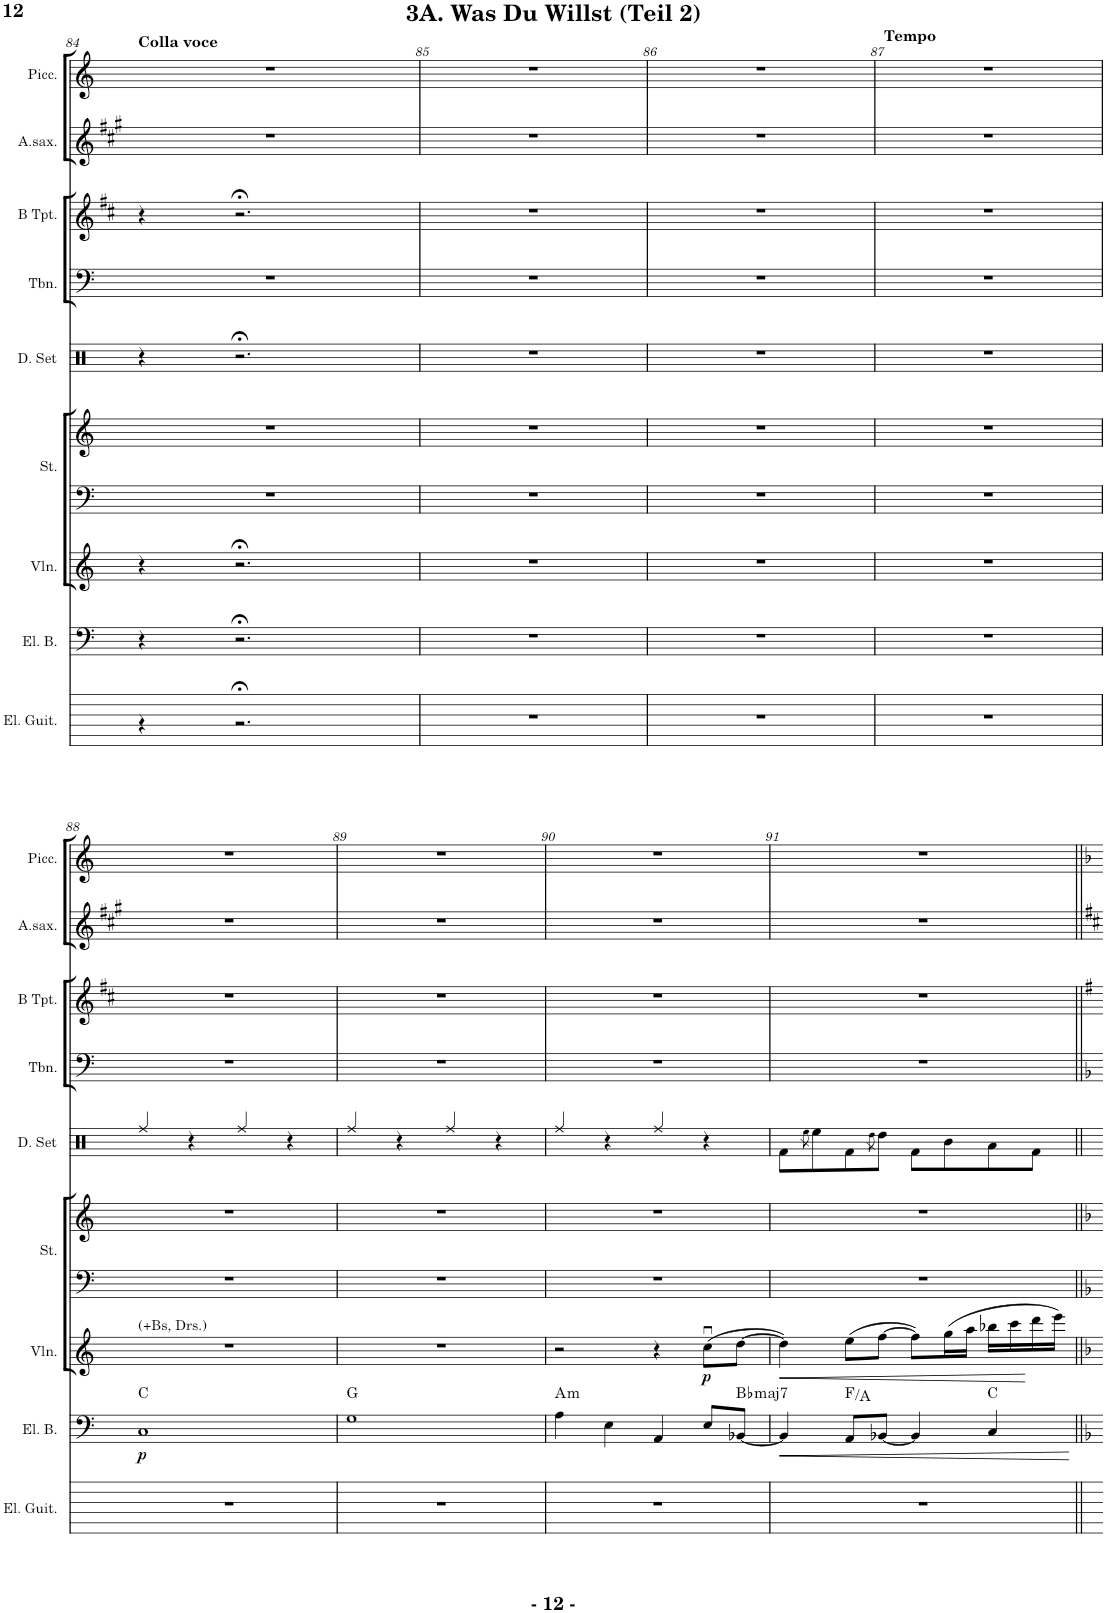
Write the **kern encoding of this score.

**kern	**kern	**dynam	**harte	**kern	**dynam	**kern	**kern	**kern	**kern	**kern	**kern	**kern
*part9	*part8	*part8	*part8	*part7	*part7	*part6	*part6	*part5	*part4	*part3	*part2	*part1
*staff10	*staff9	*staff9	*	*staff8	*staff8	*staff7	*staff6	*staff5	*staff4	*staff3	*staff2	*staff1
*I"Electric Guitar	*I"5-str. Electric Bass	*	*	*I"Violin	*	*I"Strings	*	*I"Drumset	*I"Trombone	*I"Bb Trumpet	*I"Bb Clarinet	*I"Flute
*I'El. Guit.	*I'El. B.	*	*	*I'Vln.	*	*I'St.	*	*I'D. Set	*I'Tbn.	*I'Bb Tpt.	*I'Bb Cl.	*I'Fl.
!!LO:PB:g=z
*	*clefF4	*	*	*clefG2	*	*clefF4	*clefG2	*clefX	*clefF4	*clefG2	*clefG2	*clefG2
*	*Trd7c12	*	*	*	*	*	*	*	*	*Trd1c2	*Trd5c9	*Trd-7c-12
*k[]	*k[]	*	*	*k[]	*	*k[]	*k[]	*k[]	*k[]	*k[f#c#]	*k[f#c#g#]	*k[]
*M4/4	*M4/4	*	*	*M4/4	*	*M4/4	*M4/4	*M4/4	*M4/4	*M4/4	*M4/4	*M4/4
=84	=84	=84	=84	=84	=84	=84	=84	=84	=84	=84	=84	=84
!	!	!	!	!	!	!	!	!	!	!	!	!LO:TX:a:B:t=Colla voce
4r	4r	.	.	4r	.	1r	1r	4r	1r	4r	1r	1r
2.r;<	2.r;<	.	.	2.r;<	.	.	.	2.r;<	.	2.r;<	.	.
=85	=85	=85	=85	=85	=85	=85	=85	=85	=85	=85	=85	=85
1r	1r	.	.	1r	.	1r	1r	1r	1r	1r	1r	1r
=86	=86	=86	=86	=86	=86	=86	=86	=86	=86	=86	=86	=86
1r	1r	.	.	1r	.	1r	1r	1r	1r	1r	1r	1r
=87	=87	=87	=87	=87	=87	=87	=87	=87	=87	=87	=87	=87
!	!	!	!	!	!	!	!	!	!	!	!	!LO:TX:a:B:t=Tempo
1r	1r	.	.	1r	.	1r	1r	1r	1r	1r	1r	1r
!!LO:LB:g=z
=88	=88	=88	=88	=88	=88	=88	=88	=88	=88	=88	=88	=88
!	!	!	!	!LO:TX:a:t=(+Bs, Drs.)	!	!	!	!	!	!	!	!
!	!	!LO:DY:b	!	!	!	!	!	!	!	!	!	!
1r	1C	p	C:maj	1r	.	1r	1r	4Rff/	1r	1r	1r	1r
.	.	.	.	.	.	.	.	4r	.	.	.	.
.	.	.	.	.	.	.	.	4Rff/	.	.	.	.
.	.	.	.	.	.	.	.	4r	.	.	.	.
=89	=89	=89	=89	=89	=89	=89	=89	=89	=89	=89	=89	=89
1r	1G	.	G:maj	1r	.	1r	1r	4Rff/	1r	1r	1r	1r
.	.	.	.	.	.	.	.	4r	.	.	.	.
.	.	.	.	.	.	.	.	4Rff/	.	.	.	.
.	.	.	.	.	.	.	.	4r	.	.	.	.
=90	=90	=90	=90	=90	=90	=90	=90	=90	=90	=90	=90	=90
!	!	!	!LO:H:kt=m	!	!	!	!	!	!	!	!	!
1r	4A\	.	A:min	2r	.	1r	1r	4Rff/	1r	1r	1r	1r
.	4E\	.	.	.	.	.	.	4r	.	.	.	.
.	4AA/	.	.	4r	.	.	.	4Rff/	.	.	.	.
!	!	!	!	!	!LO:DY:b	!	!	!	!	!	!	!
.	8E/L	.	.	(8ccu\L	p	.	.	4r	.	.	.	.
!	!	!	!LO:H:kt=maj7	!	!	!	!	!	!	!	!	!
.	[8BB-X/J	.	Bb:maj7	[8dd\J	.	.	.	.	.	.	.	.
=91	=91	=91	=91	=91	=91	=91	=91	=91	=91	=91	=91	=91
!	!	!LO:HP:b	!	!	!LO:HP:b	!	!	!	!	!	!	!
1r	4BB-/]	<	.	4dd\])	<	1r	1r	8Rf\L	1r	1r	1r	1r
.	.	.	.	.	.	.	.	8qRee\	.	.	.	.
.	.	.	.	.	.	.	.	8Ree^\	.	.	.	.
.	8AA/L	.	F:maj/3	(8ee\L	.	.	.	8Rf\	.	.	.	.
.	.	.	.	.	.	.	.	8qRdd\	.	.	.	.
.	[8BB-X/J	.	.	[8ff\J	.	.	.	8Rdd^\J	.	.	.	.
.	4BB-/]	.	.	8ff\L])	.	.	.	8Rf\L	.	.	.	.
.	.	.	.	(16gg\L	.	.	.	8R^\	.	.	.	.
.	.	.	.	16aa\JJ	.	.	.	.	.	.	.	.
.	4C/	.	C:maj	16bb-X\LL	.	.	.	8Ra^\	.	.	.	.
.	.	.	.	16ccc\	.	.	.	.	.	.	.	.
.	.	.	.	16ddd\	[	.	.	8Rf\J	.	.	.	.
.	.	.	.	16eee\JJ)	.	.	.	.	.	.	.	.
.	.	[	.	.	.	.	.	.	.	.	.	.
=||	=||	=||	=||	=||	=||	=||	=||	=||	=||	=||	=||	=||
*-	*-	*-	*-	*-	*-	*-	*-	*-	*-	*-	*-	*-
